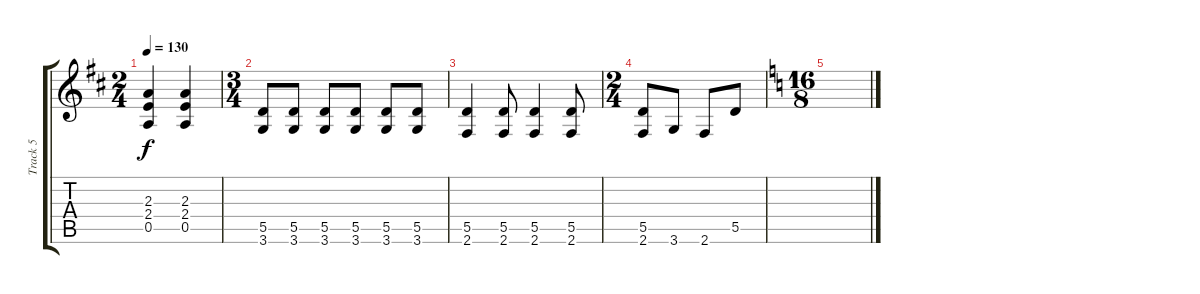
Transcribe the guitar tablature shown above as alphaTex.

\track ("Track 5" "Track 5") {instrument overdrivenguitar}
\staff {score tabs}
\tuning (E4 B3 G3 D3 A2 E2) {hide}
\ts (2 4)
\tempo 130
\clef g2
\ks d
(2.3 2.4 0.5).4{dy f} (2.3 2.4 0.5).4 |
\ts (3 4)
(5.5 3.6).8 (5.5 3.6).8 (5.5 3.6).8 (5.5 3.6).8 (5.5 3.6).8 (5.5 3.6).8 |
(5.5 2.6).4 (5.5 2.6).8 (5.5 2.6).4 (5.5 2.6).8 |
\ts (2 4)
(5.5 2.6).8 3.6.8 2.6.8 5.5.8 |
\ts (16 8)
\ks c
